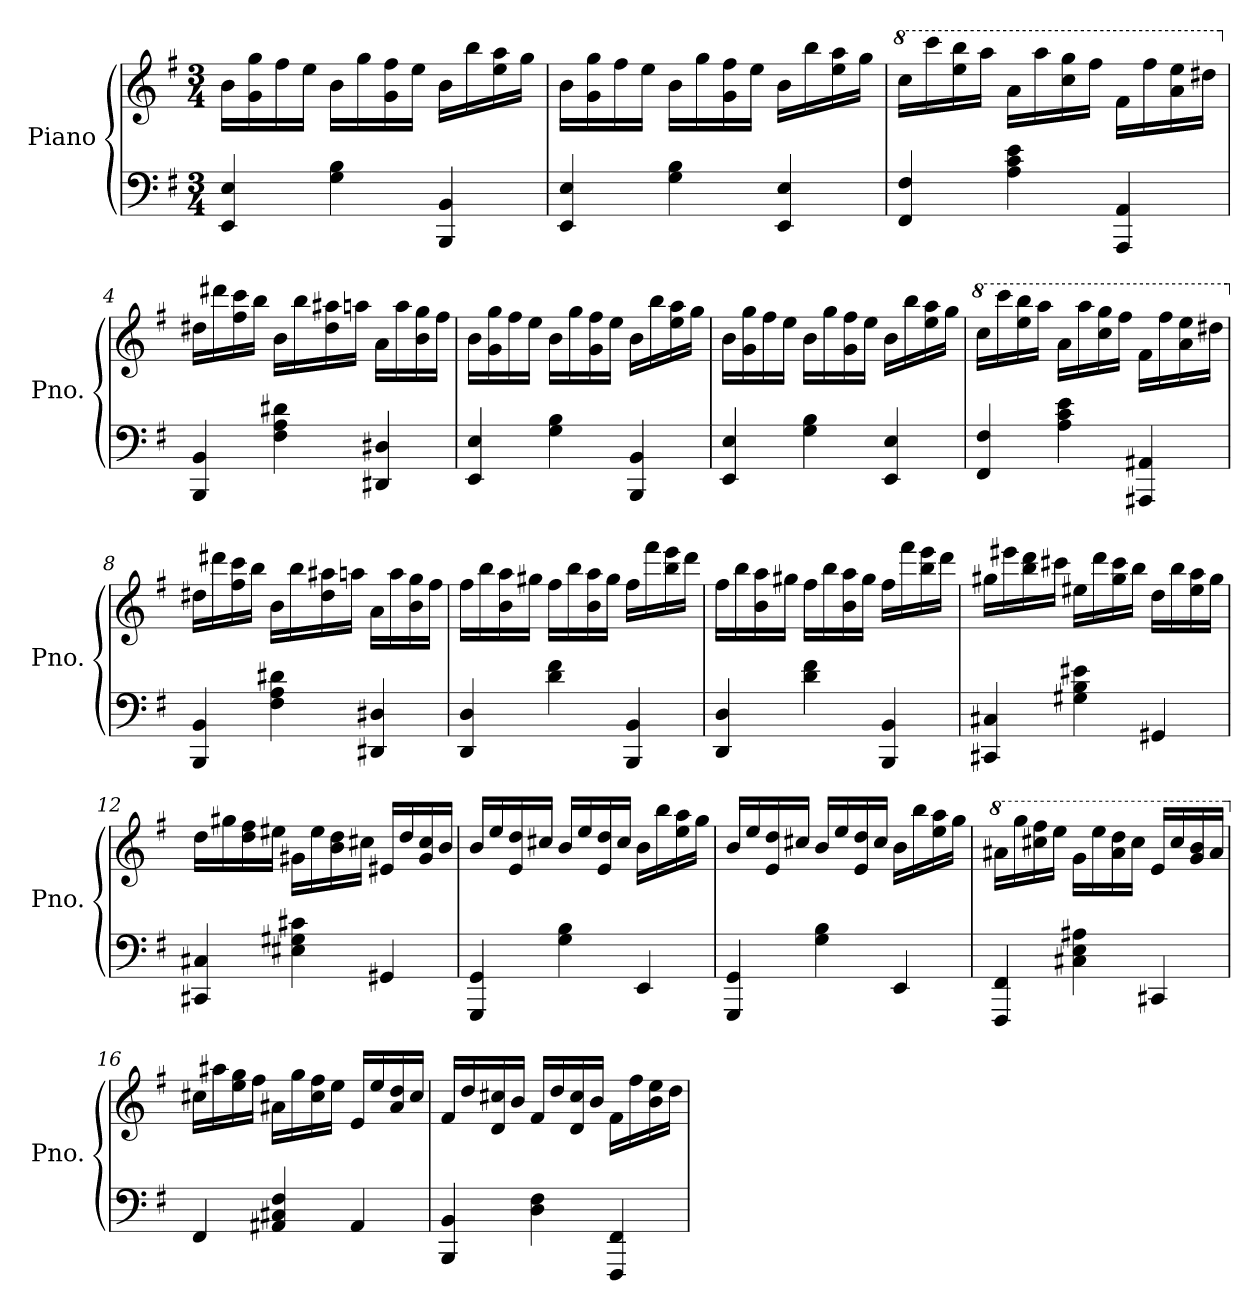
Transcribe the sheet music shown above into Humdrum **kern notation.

**kern	**kern
*part1	*part1
*staff2	*staff1
*I"Piano	*
*I'Pno.	*
*clefF4	*clefG2
*k[f#]	*k[f#]
*M3/4	*M3/4
=1	=1
4EE/ 4E/	16b\LL
.	16g\ 16gg\
.	16ff#\
.	16ee\JJ
4G\ 4B\	16b\LL
.	16gg\
.	16g\ 16ff#\
.	16ee\JJ
4BBB/ 4BB/	16b\LL
.	16bb\
.	16ee\ 16aa\
.	16gg\JJ
=2	=2
4EE/ 4E/	16b\LL
.	16g\ 16gg\
.	16ff#\
.	16ee\JJ
4G\ 4B\	16b\LL
.	16gg\
.	16g\ 16ff#\
.	16ee\JJ
4EE/ 4E/	16b\LL
.	16bb\
.	16ee\ 16aa\
.	16gg\JJ
=3	=3
*	*8va
4FF#/ 4F#/	16ccc\LL
.	16cccc\
.	16eee\ 16bbb\
.	16aaa\JJ
4A\ 4c\ 4e\	16aa\LL
.	16aaa\
.	16ccc\ 16ggg\
.	16fff#\JJ
4AAA/ 4AA/	16ff#\LL
.	16fff#\
.	16aa\ 16eee\
.	16ddd#X\JJ
=4	=4
*	*X8va
4BBB/ 4BB/	16dd#X\LL
.	16ddd#X\
.	16ff#\ 16ccc\
.	16bb\JJ
4F#\ 4A\ 4d#X\	16b\LL
.	16bb\
.	16dd#\ 16aa#X\
.	16aan\JJ
4DD#X/ 4D#X/	16a\LL
.	16aa\
.	16b\ 16gg\
.	16ff#\JJ
=5	=5
4EE/ 4E/	16b\LL
.	16g\ 16gg\
.	16ff#\
.	16ee\JJ
4G\ 4B\	16b\LL
.	16gg\
.	16g\ 16ff#\
.	16ee\JJ
4BBB/ 4BB/	16b\LL
.	16bb\
.	16ee\ 16aa\
.	16gg\JJ
!!LO:LB:g=z
=6	=6
4EE/ 4E/	16b\LL
.	16g\ 16gg\
.	16ff#\
.	16ee\JJ
4G\ 4B\	16b\LL
.	16gg\
.	16g\ 16ff#\
.	16ee\JJ
4EE/ 4E/	16b\LL
.	16bb\
.	16ee\ 16aa\
.	16gg\JJ
=7	=7
*	*8va
4FF#/ 4F#/	16ccc\LL
*	*8va
.	16cccc\
.	16eee\ 16bbb\
.	16aaa\JJ
4A\ 4c\ 4e\	16aa\LL
.	16aaa\
.	16ccc\ 16ggg\
.	16fff#\JJ
4AAA#X/ 4AA#X/	16ff#\LL
.	16fff#\
.	16aa\ 16eee\
.	16ddd#X\JJ
=8	=8
*	*X8va
*	*X8va
4BBB/ 4BB/	16dd#X\LL
.	16ddd#X\
.	16ff#\ 16ccc\
.	16bb\JJ
4F#\ 4A\ 4d#X\	16b\LL
.	16bb\
.	16dd#\ 16aa#X\
.	16aan\JJ
4DD#X/ 4D#X/	16a\LL
.	16aa\
.	16b\ 16gg\
.	16ff#\JJ
=9	=9
4DD/ 4D/	16ff#\LL
.	16bb\
.	16b\ 16aa\
.	16gg#X\JJ
4d\ 4f#\	16ff#\LL
.	16bb\
.	16b\ 16aa\
.	16gg#\JJ
4BBB/ 4BB/	16ff#\LL
.	16fff#\
.	16bb\ 16eee\
.	16ddd\JJ
!!LO:LB:g=z
=10	=10
4DD/ 4D/	16ff#\LL
.	16bb\
.	16b\ 16aa\
.	16gg#X\JJ
4d\ 4f#\	16ff#\LL
.	16bb\
.	16b\ 16aa\
.	16gg#\JJ
4BBB/ 4BB/	16ff#\LL
.	16fff#\
.	16bb\ 16eee\
.	16ddd\JJ
=11	=11
4CC#X/ 4C#X/	16gg#X\LL
.	16eee#X\
.	16bb\ 16ddd\
.	16ccc#X\JJ
4G#X\ 4B\ 4e#X\	16ee#X\LL
.	16ddd\
.	16gg#\ 16ccc#\
.	16bb\JJ
4GG#X/	16dd\LL
.	16bb\
.	16ee#\ 16aa\
.	16gg#\JJ
=12	=12
4CC#X/ 4C#X/	16dd\LL
.	16gg#X\
.	16dd\ 16ff#\
.	16ee#X\JJ
4E#X\ 4G#X\ 4c#X\	16g#X\LL
.	16ee#\
.	16b\ 16dd\
.	16cc#X\JJ
4GG#X/	16e#X/LL
.	16dd/
.	16g#/ 16cc#/
.	16b/JJ
=13	=13
4GGG/ 4GG/	16b/LL
.	16ee/
.	16e/ 16dd/
.	16cc#X/JJ
4G\ 4B\	16b/LL
.	16ee/
.	16e/ 16dd/
.	16cc#/JJ
4EE/	16b\LL
.	16bb\
.	16ee\ 16aa\
.	16gg\JJ
!!LO:LB:g=z
=14	=14
4GGG/ 4GG/	16b/LL
.	16ee/
.	16e/ 16dd/
.	16cc#X/JJ
4G\ 4B\	16b/LL
.	16ee/
.	16e/ 16dd/
.	16cc#/JJ
4EE/	16b\LL
.	16bb\
.	16ee\ 16aa\
.	16gg\JJ
=15	=15
*	*8va
4FFF#/ 4FF#/	16aa#X\LL
.	16ggg\
.	16ccc#X\ 16fff#\
.	16eee\JJ
4C#X\ 4E\ 4A#X\	16gg\LL
.	16eee\
.	16aa#\ 16ddd\
.	16ccc#\JJ
4CC#X/	16ee/LL
.	16ccc#/
.	16gg/ 16bb/
.	16aa#/JJ
=16	=16
*	*X8va
4FF#/	16cc#X\LL
.	16aa#X\
.	16ee\ 16gg\
.	16ff#\JJ
4AA#X/ 4C#X/ 4F#/	16a#X\LL
.	16gg\
.	16cc#\ 16ff#\
.	16ee\JJ
4AA#/	16e/LL
.	16ee/
.	16a#/ 16dd/
.	16cc#/JJ
=17	=17
4BBB/ 4BB/	16f#/LL
.	16dd/
.	16d/ 16cc#X/
.	16b/JJ
4D\ 4F#\	16f#/LL
.	16dd/
.	16d/ 16cc#/
.	16b/JJ
4FFF#/ 4FF#/	16f#\LL
.	16ff#\
.	16b\ 16ee\
.	16dd\JJ
=	=
*-	*-
